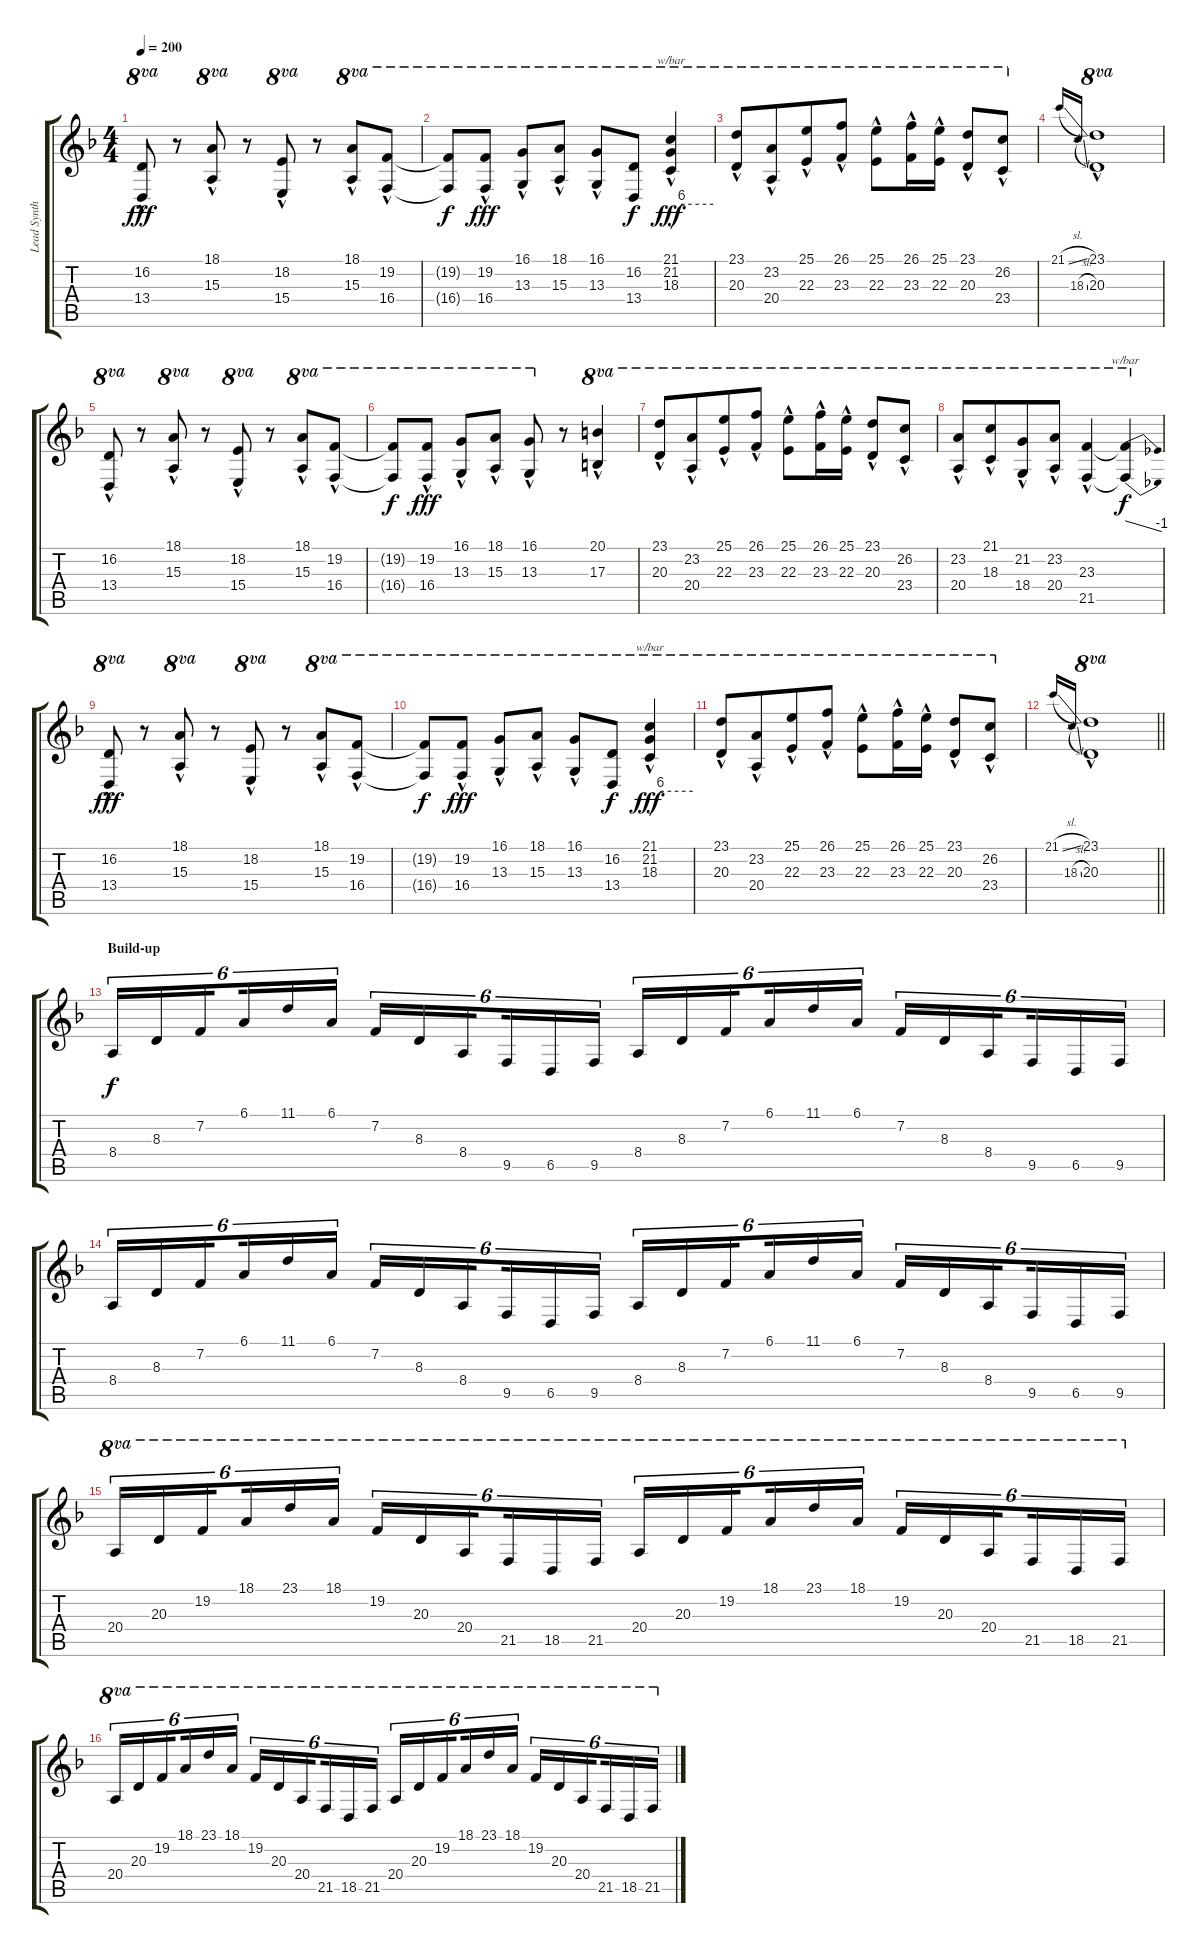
\track ("Lead Synth" "Lead Synth") {instrument lead1square}
\staff {score tabs}
\tuning (Eb4 Bb3 Gb3 Db3 Ab2 Eb2) {hide}
\ts (4 4)
\tempo 200
\clef g2
\ks dminor
(16.2{hac} 13.4{hac}).8{ot 8va dy fff} r.8 (18.1{hac} 15.3{hac}).8{ot 8va} r.8 (18.2{hac} 15.4{hac}).8{ot 8va} r.8 (18.1{hac} 15.3{hac}).8{ot 8va} (19.2{hac} 16.4{hac}).8{ot 8va} |
(19.2{t} 16.4{t}).8{ot 8va dy f} (19.2{hac} 16.4{hac}).8{ot 8va dy fff} (16.1{hac} 13.3{hac}).8{ot 8va} (18.1{hac} 15.3{hac}).8{ot 8va} (16.1{hac} 13.3{hac}).8{ot 8va} (16.2 13.4).8{ot 8va dy f} (21.1 21.2{hac} 18.3{hac}).4{tbe (custom default 0 0 15 24 60 24) ot 8va dy fff} |
(23.1 20.3{hac}).8{ot 8va} (23.2 20.4{hac}).8{ot 8va beam merge} (25.1 22.3{hac}).8{ot 8va} (26.1 23.3{hac}).8{ot 8va} (25.1 22.3{hac}).8{ot 8va} (26.1 23.3{hac}).16{ot 8va} (25.1 22.3{hac}).16{ot 8va} (23.1 20.3{hac}).8{ot 8va} (26.2 23.4{hac}).8{ot 8va} |
21.1{sl}.16{gr onbeat} 18.3{sl}.16{gr onbeat} (23.1{hac} 20.3{hac}).1{ot 8va} |
(16.2{hac} 13.4{hac}).8{ot 8va} r.8 (18.1{hac} 15.3{hac}).8{ot 8va} r.8 (18.2{hac} 15.4{hac}).8{ot 8va} r.8 (18.1{hac} 15.3{hac}).8{ot 8va} (19.2{hac} 16.4{hac}).8{ot 8va} |
(19.2{t} 16.4{t}).8{ot 8va dy f} (19.2{hac} 16.4{hac}).8{ot 8va dy fff} (16.1{hac} 13.3{hac}).8{ot 8va} (18.1{hac} 15.3{hac}).8{ot 8va} (16.1{hac} 13.3{hac}).8{ot 8va} r.8 (20.1{hac} 17.3{hac}).4{ot 8va} |
(23.1 20.3{hac}).8{ot 8va} (23.2 20.4{hac}).8{ot 8va beam merge} (25.1 22.3{hac}).8{ot 8va} (26.1 23.3{hac}).8{ot 8va} (25.1 22.3{hac}).8{ot 8va} (26.1 23.3{hac}).16{ot 8va} (25.1 22.3{hac}).16{ot 8va} (23.1 20.3{hac}).8{ot 8va} (26.2 23.4{hac}).8{ot 8va} |
(23.2{hac} 20.4{hac}).8{ot 8va} (21.1{hac} 18.3{hac}).8{ot 8va beam merge} (21.2{hac} 18.4{hac}).8{ot 8va} (23.2{hac} 20.4{hac}).8{ot 8va} (23.3{hac} 21.5{hac}).4{ot 8va} (23.3{t} 21.5{t}).4{tbe (dive default 0 0 60 -4) ot 8va dy f} |
(16.2{hac} 13.4{hac}).8{ot 8va dy fff} r.8 (18.1{hac} 15.3{hac}).8{ot 8va} r.8 (18.2{hac} 15.4{hac}).8{ot 8va} r.8 (18.1{hac} 15.3{hac}).8{ot 8va} (19.2{hac} 16.4{hac}).8{ot 8va} |
(19.2{t} 16.4{t}).8{ot 8va dy f} (19.2{hac} 16.4{hac}).8{ot 8va dy fff} (16.1{hac} 13.3{hac}).8{ot 8va} (18.1{hac} 15.3{hac}).8{ot 8va} (16.1{hac} 13.3{hac}).8{ot 8va} (16.2 13.4).8{ot 8va dy f} (21.1 21.2{hac} 18.3{hac}).4{tbe (custom default 0 0 15 24 60 24) ot 8va dy fff} |
(23.1 20.3{hac}).8{ot 8va} (23.2 20.4{hac}).8{ot 8va beam merge} (25.1 22.3{hac}).8{ot 8va} (26.1 23.3{hac}).8{ot 8va} (25.1 22.3{hac}).8{ot 8va} (26.1 23.3{hac}).16{ot 8va} (25.1 22.3{hac}).16{ot 8va} (23.1 20.3{hac}).8{ot 8va} (26.2 23.4{hac}).8{ot 8va} |
\barLineRight lightlight
21.1{sl}.16{gr onbeat} 18.3{sl}.16{gr onbeat} (23.1{hac} 20.3{hac}).1{ot 8va} |
\section ("" "Build-up")
8.4.16{tu (6 4) dy f volume 11 instrument pad3polysynth} 8.3.16{tu (6 4)} 7.2.16{tu (6 4) beam splitsecondary} 6.1.16{tu (6 4)} 11.1.16{tu (6 4)} 6.1.16{tu (6 4)} 7.2.16{tu (6 4)} 8.3.16{tu (6 4)} 8.4.16{tu (6 4) beam splitsecondary} 9.5.16{tu (6 4)} 6.5.16{tu (6 4)} 9.5.16{tu (6 4)} 8.4.16{tu (6 4)} 8.3.16{tu (6 4)} 7.2.16{tu (6 4) beam splitsecondary} 6.1.16{tu (6 4)} 11.1.16{tu (6 4)} 6.1.16{tu (6 4)} 7.2.16{tu (6 4)} 8.3.16{tu (6 4)} 8.4.16{tu (6 4) beam splitsecondary} 9.5.16{tu (6 4)} 6.5.16{tu (6 4)} 9.5.16{tu (6 4)} |
8.4.16{tu (6 4)} 8.3.16{tu (6 4)} 7.2.16{tu (6 4) beam splitsecondary} 6.1.16{tu (6 4)} 11.1.16{tu (6 4)} 6.1.16{tu (6 4)} 7.2.16{tu (6 4)} 8.3.16{tu (6 4)} 8.4.16{tu (6 4) beam splitsecondary} 9.5.16{tu (6 4)} 6.5.16{tu (6 4)} 9.5.16{tu (6 4)} 8.4.16{tu (6 4)} 8.3.16{tu (6 4)} 7.2.16{tu (6 4) beam splitsecondary} 6.1.16{tu (6 4)} 11.1.16{tu (6 4)} 6.1.16{tu (6 4)} 7.2.16{tu (6 4)} 8.3.16{tu (6 4)} 8.4.16{tu (6 4) beam splitsecondary} 9.5.16{tu (6 4)} 6.5.16{tu (6 4)} 9.5.16{tu (6 4)} |
20.4.16{tu (6 4) ot 8va} 20.3.16{tu (6 4) ot 8va} 19.2.16{tu (6 4) ot 8va beam splitsecondary} 18.1.16{tu (6 4) ot 8va} 23.1.16{tu (6 4) ot 8va} 18.1.16{tu (6 4) ot 8va} 19.2.16{tu (6 4) ot 8va} 20.3.16{tu (6 4) ot 8va} 20.4.16{tu (6 4) ot 8va beam splitsecondary} 21.5.16{tu (6 4) ot 8va} 18.5.16{tu (6 4) ot 8va} 21.5.16{tu (6 4) ot 8va} 20.4.16{tu (6 4) ot 8va} 20.3.16{tu (6 4) ot 8va} 19.2.16{tu (6 4) ot 8va beam splitsecondary} 18.1.16{tu (6 4) ot 8va} 23.1.16{tu (6 4) ot 8va} 18.1.16{tu (6 4) ot 8va} 19.2.16{tu (6 4) ot 8va} 20.3.16{tu (6 4) ot 8va} 20.4.16{tu (6 4) ot 8va beam splitsecondary} 21.5.16{tu (6 4) ot 8va} 18.5.16{tu (6 4) ot 8va} 21.5.16{tu (6 4) ot 8va} |
20.4.16{tu (6 4) ot 8va} 20.3.16{tu (6 4) ot 8va} 19.2.16{tu (6 4) ot 8va beam splitsecondary} 18.1.16{tu (6 4) ot 8va} 23.1.16{tu (6 4) ot 8va} 18.1.16{tu (6 4) ot 8va} 19.2.16{tu (6 4) ot 8va} 20.3.16{tu (6 4) ot 8va} 20.4.16{tu (6 4) ot 8va beam splitsecondary} 21.5.16{tu (6 4) ot 8va} 18.5.16{tu (6 4) ot 8va} 21.5.16{tu (6 4) ot 8va} 20.4.16{tu (6 4) ot 8va} 20.3.16{tu (6 4) ot 8va} 19.2.16{tu (6 4) ot 8va beam splitsecondary} 18.1.16{tu (6 4) ot 8va} 23.1.16{tu (6 4) ot 8va} 18.1.16{tu (6 4) ot 8va} 19.2.16{tu (6 4) ot 8va} 20.3.16{tu (6 4) ot 8va} 20.4.16{tu (6 4) ot 8va beam splitsecondary} 21.5.16{tu (6 4) ot 8va} 18.5.16{tu (6 4) ot 8va} 21.5.16{tu (6 4) ot 8va}
